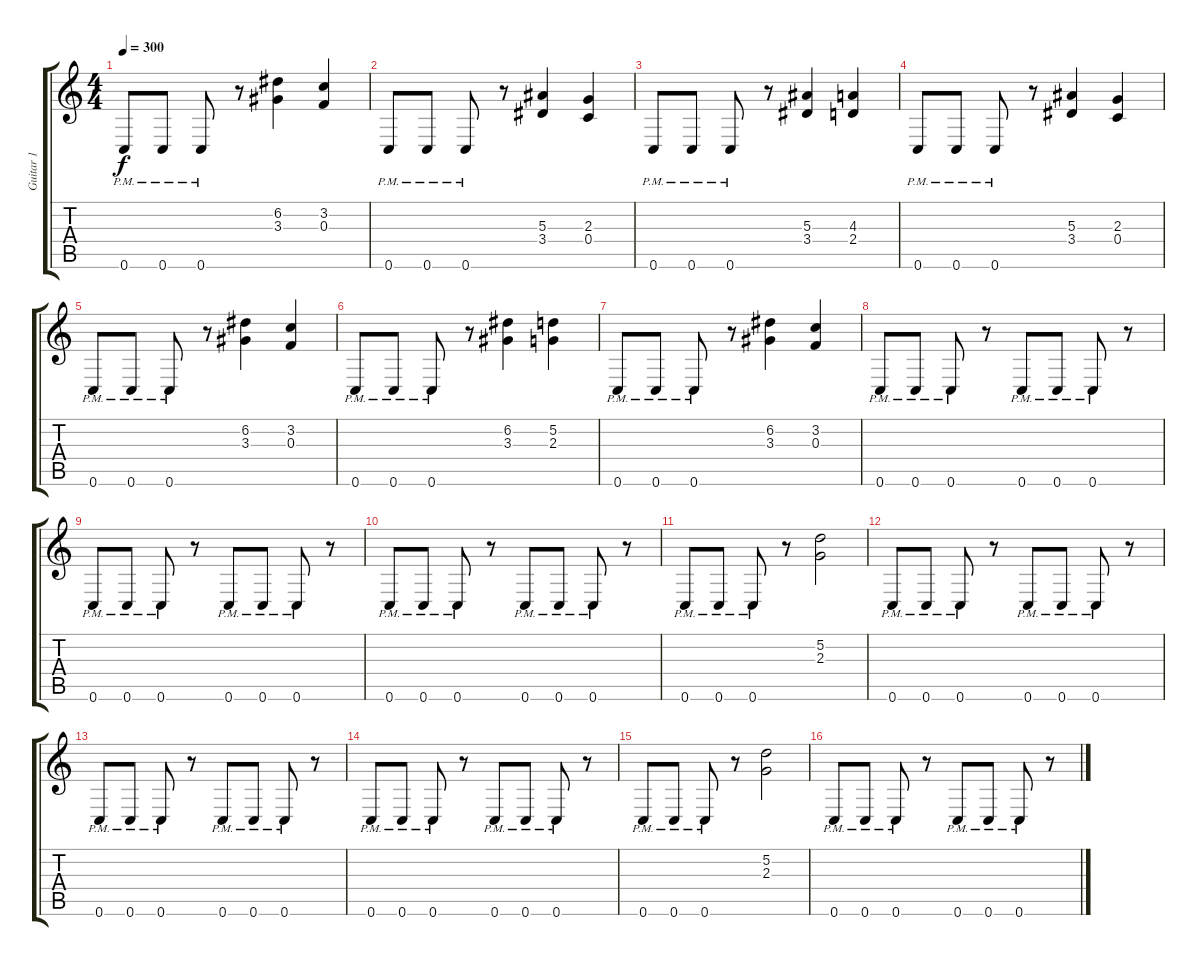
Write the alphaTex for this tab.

\track ("Guitar 1" "Guitar 1") {instrument distortionguitar}
\staff {score tabs}
\tuning (D4 A3 F3 C3 G2 C2) {hide}
\ts (4 4)
\tempo 300
\clef g2
\ks c
0.6{pm}.8{dy f} 0.6{pm}.8 0.6{pm}.8 r.8 (6.2 3.3).4 (3.2 0.3).4 |
0.6{pm}.8 0.6{pm}.8 0.6{pm}.8 r.8 (5.3 3.4).4 (2.3 0.4).4 |
0.6{pm}.8 0.6{pm}.8 0.6{pm}.8 r.8 (5.3 3.4).4 (4.3 2.4).4 |
0.6{pm}.8 0.6{pm}.8 0.6{pm}.8 r.8 (5.3 3.4).4 (2.3 0.4).4 |
0.6{pm}.8 0.6{pm}.8 0.6{pm}.8 r.8 (6.2 3.3).4 (3.2 0.3).4 |
0.6{pm}.8 0.6{pm}.8 0.6{pm}.8 r.8 (6.2 3.3).4 (5.2 2.3).4 |
0.6{pm}.8 0.6{pm}.8 0.6{pm}.8 r.8 (6.2 3.3).4 (3.2 0.3).4 |
0.6{pm}.8 0.6{pm}.8 0.6{pm}.8 r.8 0.6{pm}.8 0.6{pm}.8 0.6{pm}.8 r.8 |
0.6{pm}.8 0.6{pm}.8 0.6{pm}.8 r.8 0.6{pm}.8 0.6{pm}.8 0.6{pm}.8 r.8 |
0.6{pm}.8 0.6{pm}.8 0.6{pm}.8 r.8 0.6{pm}.8 0.6{pm}.8 0.6{pm}.8 r.8 |
0.6{pm}.8 0.6{pm}.8 0.6{pm}.8 r.8 (5.2 2.3).2 |
0.6{pm}.8 0.6{pm}.8 0.6{pm}.8 r.8 0.6{pm}.8 0.6{pm}.8 0.6{pm}.8 r.8 |
0.6{pm}.8 0.6{pm}.8 0.6{pm}.8 r.8 0.6{pm}.8 0.6{pm}.8 0.6{pm}.8 r.8 |
0.6{pm}.8 0.6{pm}.8 0.6{pm}.8 r.8 0.6{pm}.8 0.6{pm}.8 0.6{pm}.8 r.8 |
0.6{pm}.8 0.6{pm}.8 0.6{pm}.8 r.8 (5.2 2.3).2 |
0.6{pm}.8 0.6{pm}.8 0.6{pm}.8 r.8 0.6{pm}.8 0.6{pm}.8 0.6{pm}.8 r.8
